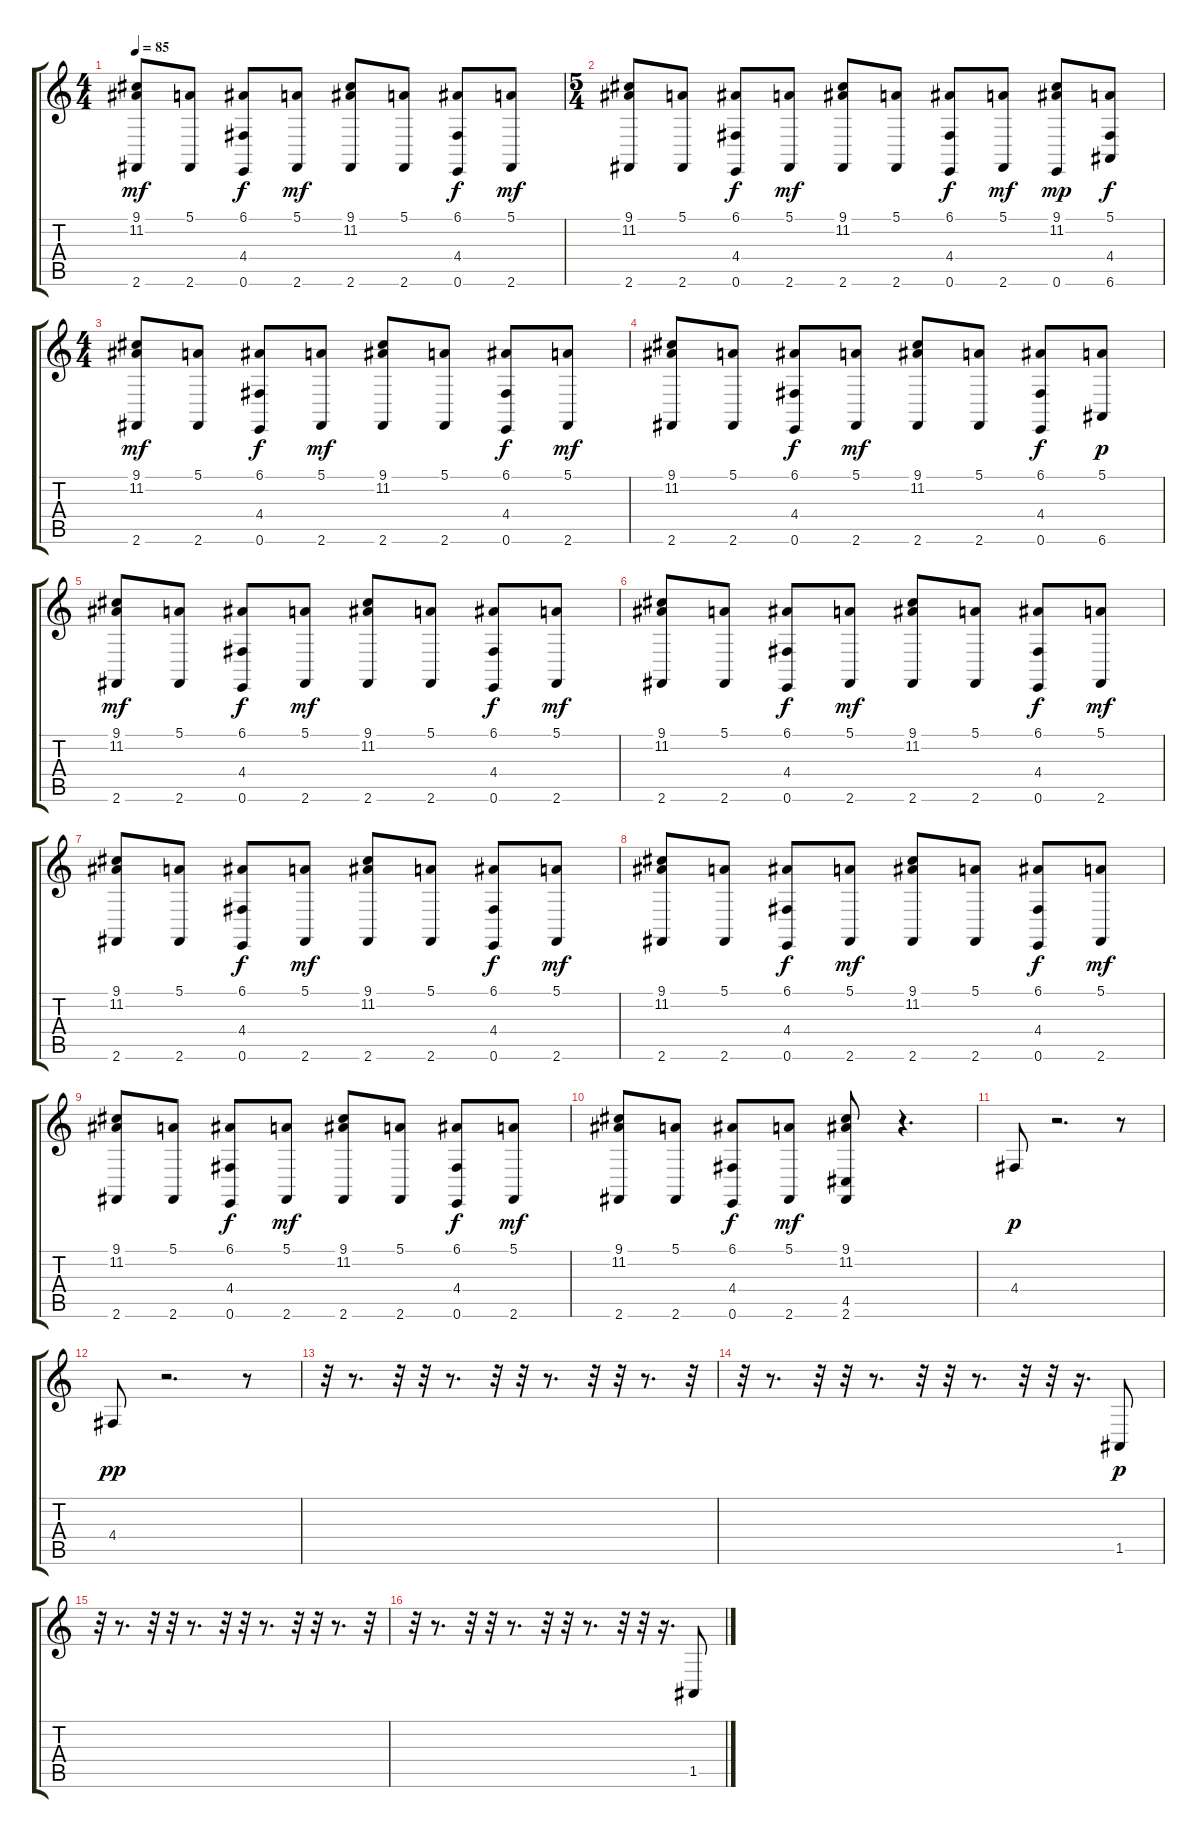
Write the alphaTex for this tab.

\track "" {instrument acousticgrandpiano}
\staff {score tabs}
\tuning (E4 B3 G3 D3 A2 E2) {hide}
\ts (4 4)
\tempo 85
\clef g2
\ks c
(9.1 11.2 2.6).8{dy mf} (5.1 2.6).8 (6.1 4.4 0.6).8{dy f} (5.1 2.6).8{dy mf} (9.1 11.2 2.6).8 (5.1 2.6).8 (6.1 4.4 0.6).8{dy f} (5.1 2.6).8{dy mf} |
\ts (5 4)
(9.1 11.2 2.6).8 (5.1 2.6).8 (6.1 4.4 0.6).8{dy f} (5.1 2.6).8{dy mf} (9.1 11.2 2.6).8 (5.1 2.6).8 (6.1 4.4 0.6).8{dy f} (5.1 2.6).8{dy mf} (9.1 11.2 0.6).8{dy mp} (5.1 4.4 6.6).8{dy f} |
\ts (4 4)
(9.1 11.2 2.6).8{dy mf} (5.1 2.6).8 (6.1 4.4 0.6).8{dy f} (5.1 2.6).8{dy mf} (9.1 11.2 2.6).8 (5.1 2.6).8 (6.1 4.4 0.6).8{dy f} (5.1 2.6).8{dy mf} |
(9.1 11.2 2.6).8 (5.1 2.6).8 (6.1 4.4 0.6).8{dy f} (5.1 2.6).8{dy mf} (9.1 11.2 2.6).8 (5.1 2.6).8 (6.1 4.4 0.6).8{dy f} (5.1 6.6).8{dy p} |
(9.1 11.2 2.6).8{dy mf} (5.1 2.6).8 (6.1 4.4 0.6).8{dy f} (5.1 2.6).8{dy mf} (9.1 11.2 2.6).8 (5.1 2.6).8 (6.1 4.4 0.6).8{dy f} (5.1 2.6).8{dy mf} |
(9.1 11.2 2.6).8 (5.1 2.6).8 (6.1 4.4 0.6).8{dy f} (5.1 2.6).8{dy mf} (9.1 11.2 2.6).8 (5.1 2.6).8 (6.1 4.4 0.6).8{dy f} (5.1 2.6).8{dy mf} |
(9.1 11.2 2.6).8 (5.1 2.6).8 (6.1 4.4 0.6).8{dy f} (5.1 2.6).8{dy mf} (9.1 11.2 2.6).8 (5.1 2.6).8 (6.1 4.4 0.6).8{dy f} (5.1 2.6).8{dy mf} |
(9.1 11.2 2.6).8 (5.1 2.6).8 (6.1 4.4 0.6).8{dy f} (5.1 2.6).8{dy mf} (9.1 11.2 2.6).8 (5.1 2.6).8 (6.1 4.4 0.6).8{dy f} (5.1 2.6).8{dy mf} |
(9.1 11.2 2.6).8 (5.1 2.6).8 (6.1 4.4 0.6).8{dy f} (5.1 2.6).8{dy mf} (9.1 11.2 2.6).8 (5.1 2.6).8 (6.1 4.4 0.6).8{dy f} (5.1 2.6).8{dy mf} |
(9.1 11.2 2.6).8 (5.1 2.6).8 (6.1 4.4 0.6).8{dy f} (5.1 2.6).8{dy mf} (9.1 11.2 4.5 2.6).8 r.4{d} |
4.4.8{dy p} r.2{d} r.8 |
4.4.8{dy pp} r.2{d} r.8 |
r.32 r.8{d} r.32 r.32 r.8{d} r.32 r.32 r.8{d} r.32 r.32 r.8{d} r.32 |
r.32 r.8{d} r.32 r.32 r.8{d} r.32 r.32 r.8{d} r.32 r.32 r.16{d} 1.5.8{dy p} |
r.32 r.8{d} r.32 r.32 r.8{d} r.32 r.32 r.8{d} r.32 r.32 r.8{d} r.32 |
r.32 r.8{d} r.32 r.32 r.8{d} r.32 r.32 r.8{d} r.32 r.32 r.16{d} 1.5.8
